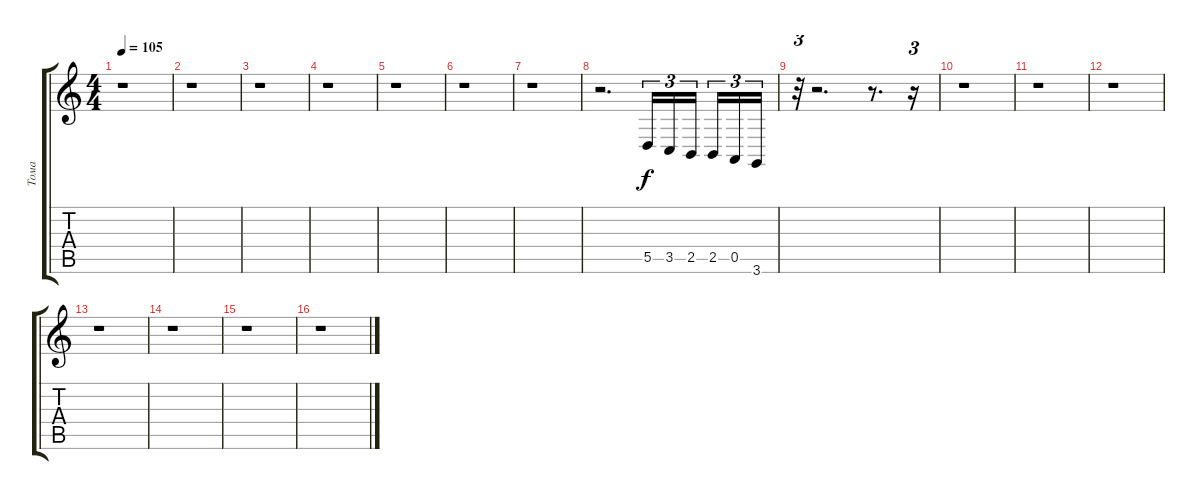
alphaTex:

\track ("Тома" "Тома") {instrument acousticgrandpiano}
\staff {score tabs}
\tuning (E4 B3 G3 D3 A2 E2) {hide}
\ts (4 4)
\tempo 105
\clef g2
\ks c
r.1{dy f} |
r.1 |
r.1 |
r.1 |
r.1 |
r.1 |
r.1 |
r.2{d} 5.5.16{tu (3 2)} 3.5.16{tu (3 2)} 2.5.16{tu (3 2)} 2.5.16{tu (3 2)} 0.5.16{tu (3 2)} 3.6.16{tu (3 2)} |
r.32{tu (3 2)} r.2{d} r.8{d} r.16{tu (3 2)} |
r.1 |
r.1 |
r.1 |
r.1 |
r.1 |
r.1 |
r.1
